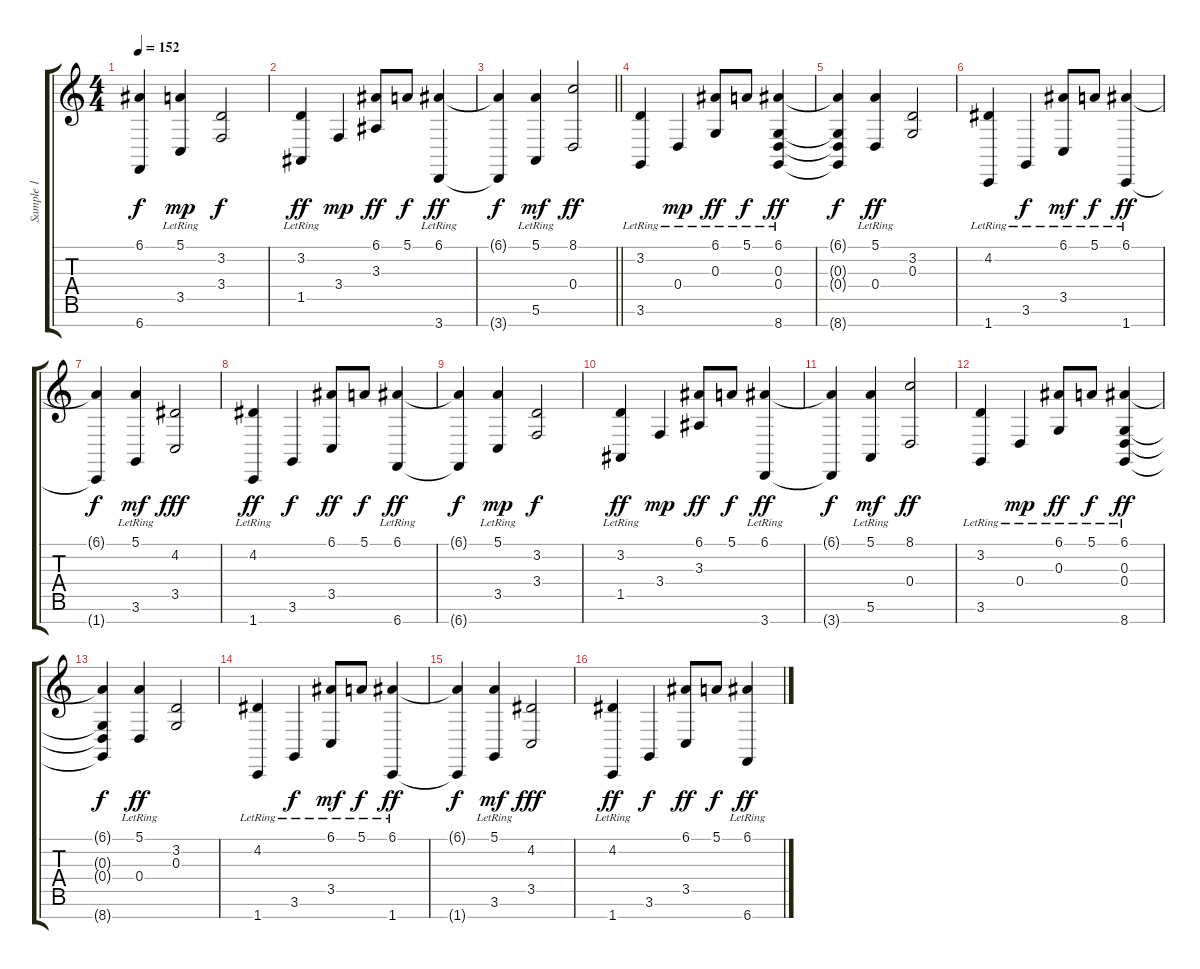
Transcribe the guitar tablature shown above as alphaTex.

\track ("Sample 1" "Sample 1") {instrument electricgrandpiano}
\staff {score tabs}
\tuning (E4 B3 G3 D3 A2 E2 B1) {hide}
\ts (4 4)
\tempo 152
\clef g2
\ks c
(6.1{t} 6.7{t}).4{dy f} (5.1{lr} 3.5{lr}).4{dy mp} (3.2 3.4).2{dy f} |
(3.2{lr} 1.5{lr}).4{dy ff} 3.4.4{dy mp} (6.1 3.3).8{dy ff} 5.1.8{dy f} (6.1{lr} 3.7{lr}).4{dy ff} |
\barLineRight lightlight
(6.1{t} 3.7{t}).4{dy f} (5.1{lr} 5.6{lr}).4{dy mf} (8.1 0.4).2{dy ff} |
\section ("" " ")
(3.2{lr} 3.6{lr}).4 0.4{lr}.4{dy mp} (6.1{lr} 0.3{lr}).8{dy ff} 5.1{lr}.8{dy f} (6.1{lr} 0.3{lr} 0.4{lr} 8.7{lr}).4{dy ff} |
(6.1{t} 0.3{t} 0.4{t} 8.7{t}).4{dy f} (5.1{lr} 0.4{lr}).4{dy ff} (3.2 0.3).2 |
(4.2{lr} 1.7{lr}).4 3.6{lr}.4{dy f} (6.1{lr} 3.5{lr}).8{dy mf} 5.1{lr}.8{dy f} (6.1{lr} 1.7{lr}).4{dy ff} |
(6.1{t} 1.7{t}).4{dy f} (5.1{lr} 3.6{lr}).4{dy mf} (4.2 3.5).2{dy fff} |
(4.2{lr} 1.7{lr}).4{dy ff} 3.6.4{dy f} (6.1 3.5).8{dy ff} 5.1.8{dy f} (6.1{lr} 6.7{lr}).4{dy ff} |
(6.1{t} 6.7{t}).4{dy f} (5.1{lr} 3.5{lr}).4{dy mp} (3.2 3.4).2{dy f} |
(3.2{lr} 1.5{lr}).4{dy ff} 3.4.4{dy mp} (6.1 3.3).8{dy ff} 5.1.8{dy f} (6.1{lr} 3.7{lr}).4{dy ff} |
(6.1{t} 3.7{t}).4{dy f} (5.1{lr} 5.6{lr}).4{dy mf} (8.1 0.4).2{dy ff} |
(3.2{lr} 3.6{lr}).4 0.4{lr}.4{dy mp} (6.1{lr} 0.3{lr}).8{dy ff} 5.1{lr}.8{dy f} (6.1{lr} 0.3{lr} 0.4{lr} 8.7{lr}).4{dy ff} |
(6.1{t} 0.3{t} 0.4{t} 8.7{t}).4{dy f} (5.1{lr} 0.4{lr}).4{dy ff} (3.2 0.3).2 |
(4.2{lr} 1.7{lr}).4 3.6{lr}.4{dy f} (6.1{lr} 3.5{lr}).8{dy mf} 5.1{lr}.8{dy f} (6.1{lr} 1.7{lr}).4{dy ff} |
(6.1{t} 1.7{t}).4{dy f} (5.1{lr} 3.6{lr}).4{dy mf} (4.2 3.5).2{dy fff} |
(4.2{lr} 1.7{lr}).4{dy ff} 3.6.4{dy f} (6.1 3.5).8{dy ff} 5.1.8{dy f} (6.1{lr} 6.7{lr}).4{dy ff}
